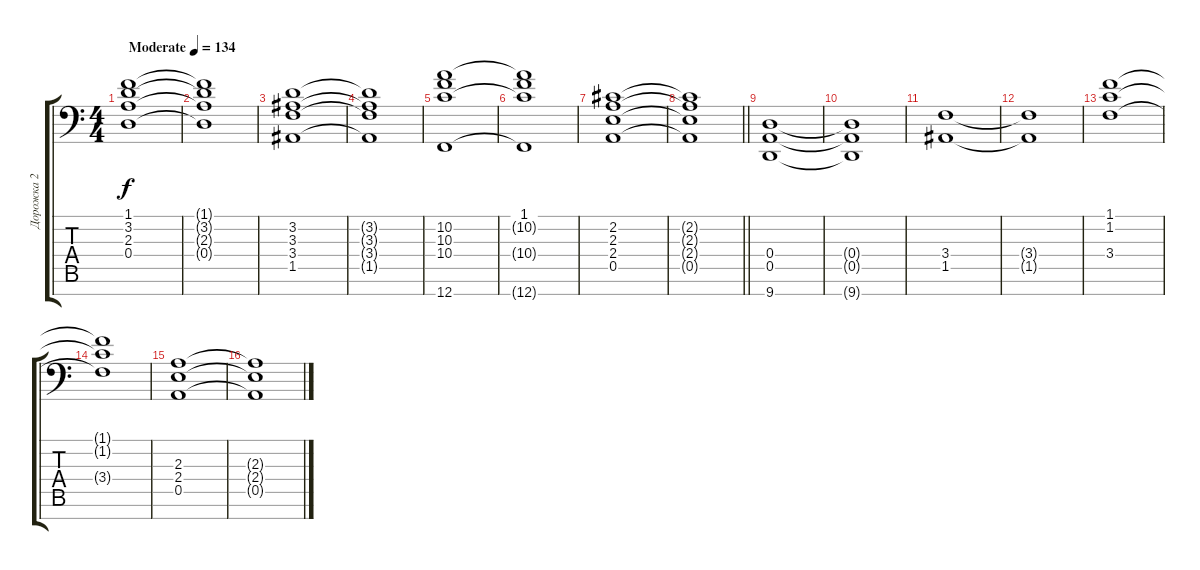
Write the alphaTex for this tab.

\track ("Дорожка 2" "Дорожка 2") {instrument synthstrings2}
\staff {score tabs}
\tuning (E4 B3 G3 D3 A2 E2 F1) {hide}
\ts (4 4)
\tempo (134 "Moderate")
\clef f4
\ks c
(1.1 3.2 2.3 0.4).1{dy f instrument synthstrings2} |
(1.1{t} 3.2{t} 2.3{t} 0.4{t}).1 |
(3.2 3.3 3.4 1.5).1 |
(3.2{t} 3.3{t} 3.4{t} 1.5{t}).1 |
(10.2 10.3 10.4 12.7).1 |
(1.1 10.2{t} 10.4{t} 12.7{t}).1 |
(2.2 2.3 2.4 0.5).1 |
\barLineRight lightlight
(2.2{t} 2.3{t} 2.4{t} 0.5{t}).1 |
\section ("" "")
(0.4 0.5 9.7).1{volume 9} |
(0.4{t} 0.5{t} 9.7{t}).1 |
(3.4 1.5).1 |
(3.4{t} 1.5{t}).1 |
(1.1 1.2 3.4).1 |
(1.1{t} 1.2{t} 3.4{t}).1 |
(2.3 2.4 0.5).1 |
(2.3{t} 2.4{t} 0.5{t}).1
